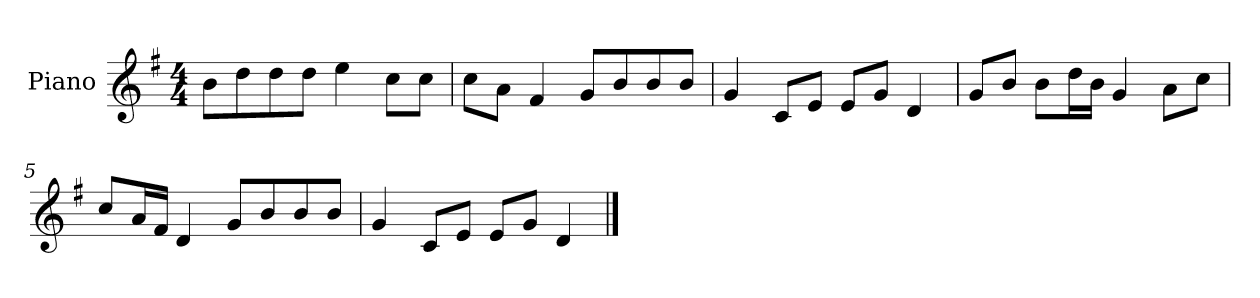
**kern
*part1
*staff1
*I"Piano
*I'P-no
*clefG2
*k[f#]
*M4/4
*MM90
=1
8b\L
8dd\
8dd\
8dd\J
4ee\
8cc\L
8cc\J
=2
8cc\L
8a\J
4f#/
8g/L
8b/
8b/
8b/J
=3
4g/
8c/L
8e/J
8e/L
8g/J
4d/
=4
8g/L
8b/J
8b\L
16dd\L
16b\JJ
4g/
8a\L
8cc\J
=5
8cc/L
16a/L
16f#/JJ
4d/
8g/L
8b/
8b/
8b/J
!!LO:LB:g=z
=6
4g/
8c/L
8e/J
8e/L
8g/J
4d/
==
*-
